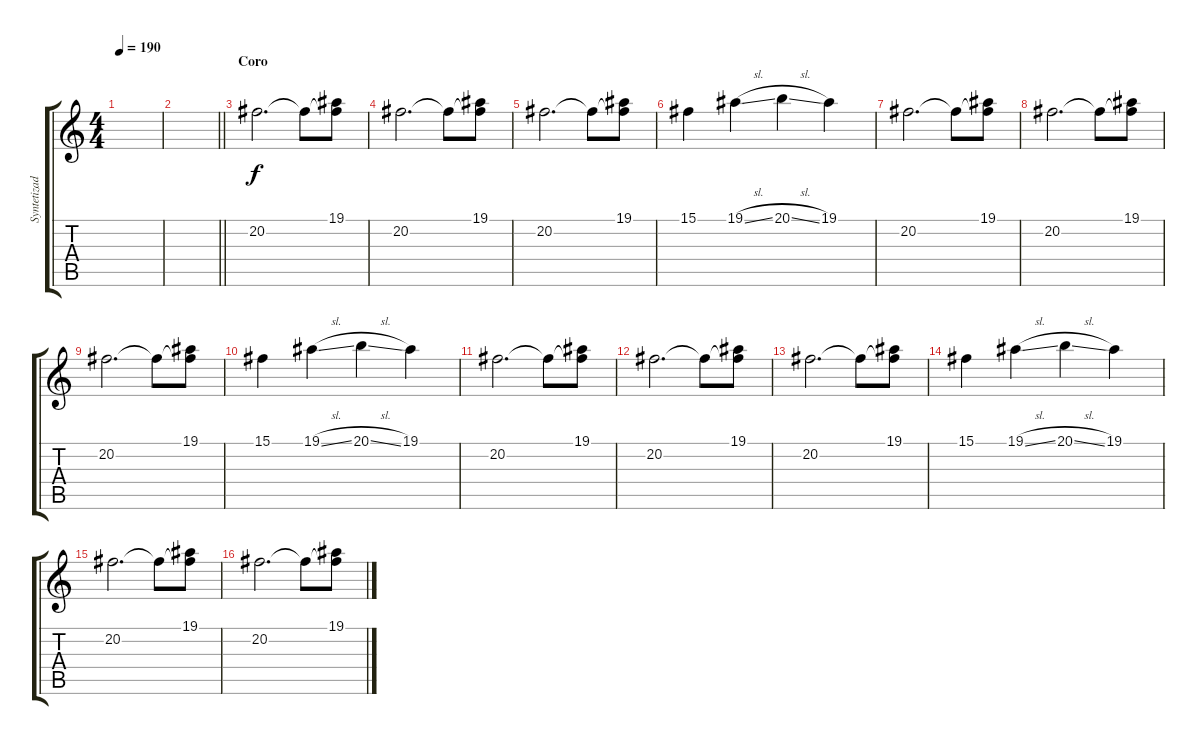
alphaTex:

\track ("Syntetizador" "Syntetizad") {instrument lead2sawtooth}
\staff {score tabs}
\tuning (Eb4 Bb3 Gb3 Db3 Ab2 Eb2) {hide}
\ts (4 4)
\tempo 190
\clef g2
\ks c
|
\barLineRight lightlight
|
\section ("" "Coro")
20.2.2{d} 20.2{t}.8 (19.1 20.2{t}).8 |
20.2.2{d} 20.2{t}.8 (19.1 20.2{t}).8 |
20.2.2{d} 20.2{t}.8 (19.1 20.2{t}).8 |
15.1.4 19.1{sl}.4 20.1{sl}.4 19.1.4 |
20.2.2{d} 20.2{t}.8 (19.1 20.2{t}).8 |
20.2.2{d} 20.2{t}.8 (19.1 20.2{t}).8 |
20.2.2{d} 20.2{t}.8 (19.1 20.2{t}).8 |
15.1.4 19.1{sl}.4 20.1{sl}.4 19.1.4 |
20.2.2{d} 20.2{t}.8 (19.1 20.2{t}).8 |
20.2.2{d} 20.2{t}.8 (19.1 20.2{t}).8 |
20.2.2{d} 20.2{t}.8 (19.1 20.2{t}).8 |
15.1.4 19.1{sl}.4 20.1{sl}.4 19.1.4 |
20.2.2{d} 20.2{t}.8 (19.1 20.2{t}).8 |
20.2.2{d} 20.2{t}.8 (19.1 20.2{t}).8
